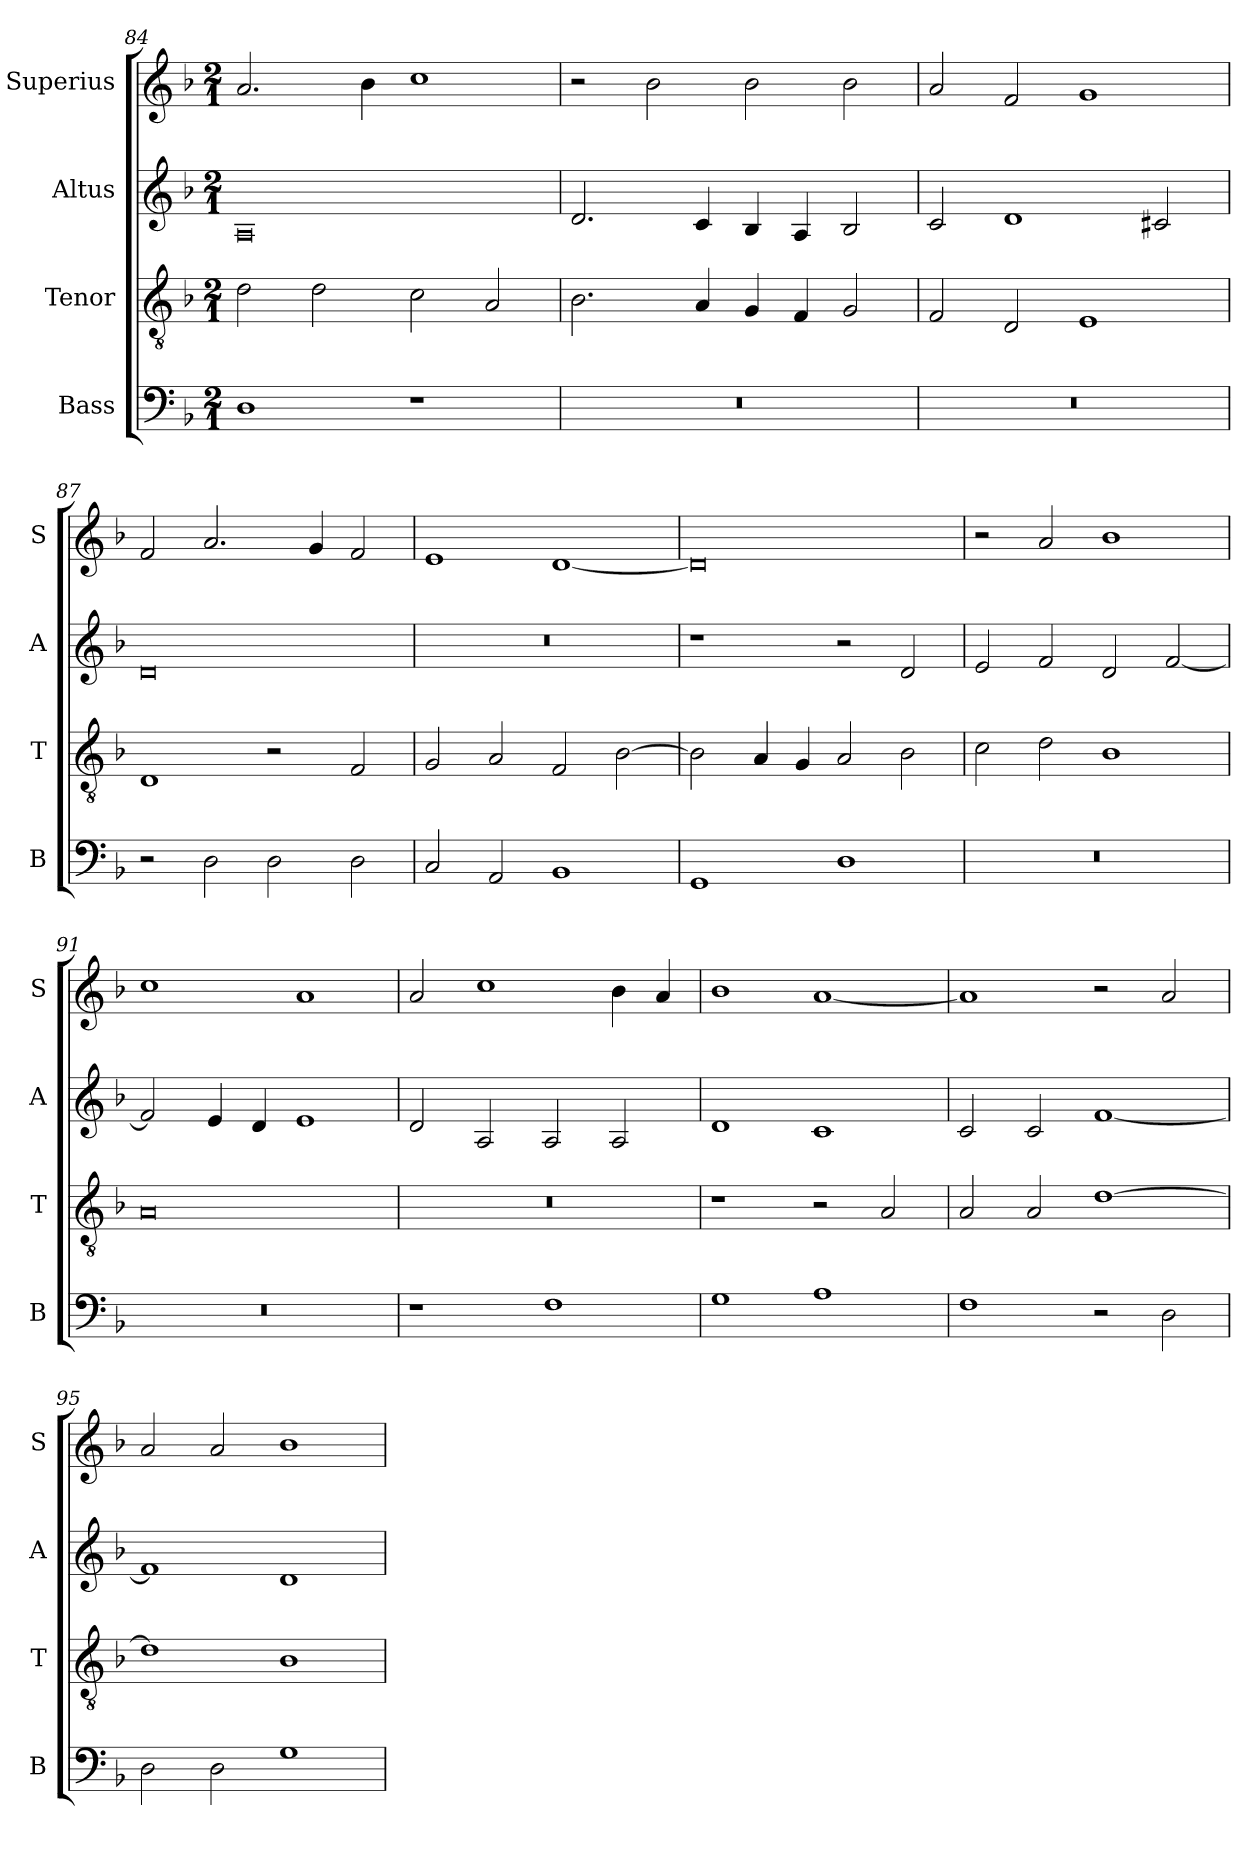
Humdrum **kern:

**kern	**kern	**kern	**kern
*part4	*part3	*part2	*part1
*staff4	*staff3	*staff2	*staff1
*I"Bass	*I"Tenor	*I"Altus	*I"Superius
*I'B	*I'T	*I'A	*I'S
*clefF4	*clefGv2	*clefG2	*clefG2
*k[b-]	*k[b-]	*k[b-]	*k[b-]
*F:	*F:	*F:	*F:
*M2/1	*M2/1	*M2/1	*M2/1
=84	=84	=84	=84
1D	2d	0A	2.a
.	2d	.	.
.	.	.	4b-
1r	2c	.	1cc
.	2A	.	.
=85	=85	=85	=85
0r	2.B-	2.d	2r
.	.	.	2b-
.	4A	4c	.
.	4G	4B-	2b-
.	4F	4A	.
.	2G	2B-	2b-
=86	=86	=86	=86
0r	2F	2c	2a
.	2D	1d	2f
.	1E	.	1g
.	.	2c#X	.
=87	=87	=87	=87
2r	1D	0d	2f
2D	.	.	2.a
2D	2r	.	.
.	.	.	4g
2D	2F	.	2f
=88	=88	=88	=88
2C	2G	0r	1e
2AA	2A	.	.
1BB-	2F	.	[1d
.	[2B-	.	.
=89	=89	=89	=89
1GG	2B-]	1r	0d]
.	4A	.	.
.	4G	.	.
1D	2A	2r	.
.	2B-	2d	.
=90	=90	=90	=90
0r	2c	2e	2r
.	2d	2f	2a
.	1B-	2d	1b-
.	.	[2f	.
=91	=91	=91	=91
0r	0A	2f]	1cc
.	.	4e	.
.	.	4d	.
.	.	1e	1a
=92	=92	=92	=92
1r	0r	2d	2a
.	.	2A	1cc
1F	.	2A	.
.	.	2A	4b-
.	.	.	4a
=93	=93	=93	=93
1G	1r	1d	1b-
1A	2r	1c	[1a
.	2A	.	.
=94	=94	=94	=94
1F	2A	2c	1a]
.	2A	2c	.
2r	[1d	[1f	2r
2D	.	.	2a
=95	=95	=95	=95
2D	1d]	1f]	2a
2D	.	.	2a
1G	1B-	1d	1b-
=	=	=	=
*-	*-	*-	*-
